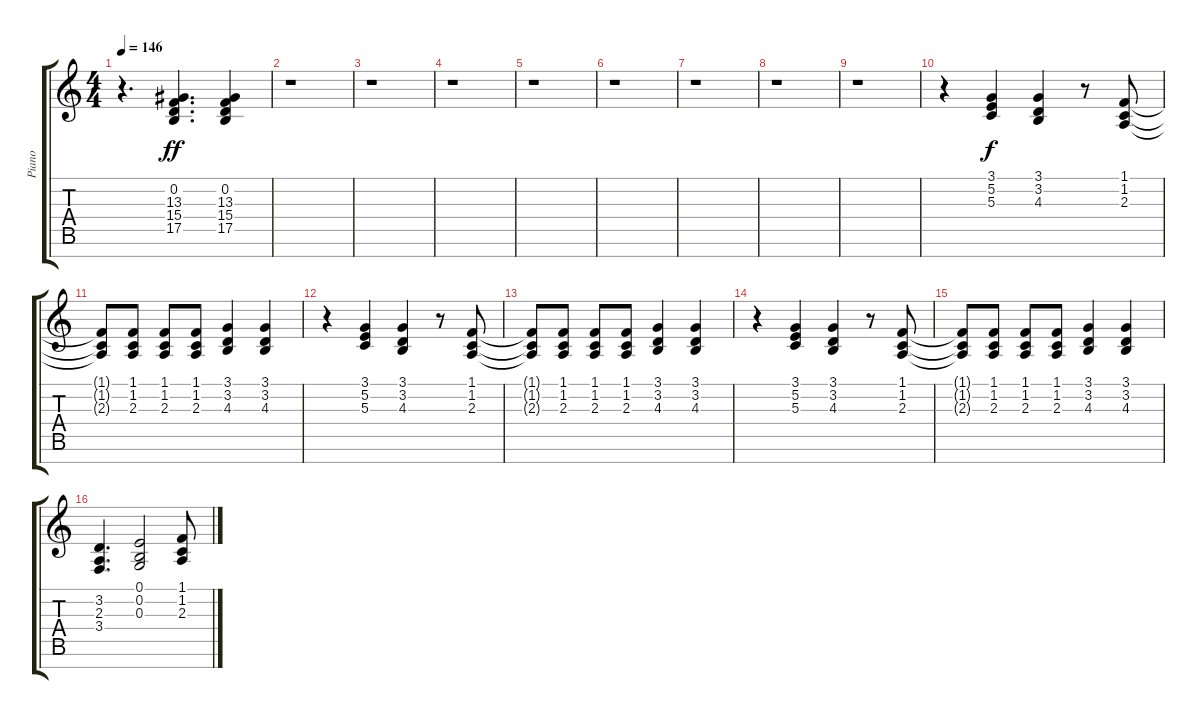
\track ("Piano" "Piano") {instrument brightacousticpiano}
\staff {score tabs}
\tuning (E4 B3 G3 D3 A2 E2 B1) {hide}
\ts (4 4)
\tempo 146
\clef g2
\ks c
r.4{d dy f} (0.2 13.3 15.4 17.5).4{d dy ff} (0.2 13.3 15.4 17.5).4 |
r.1 |
r.1 |
r.1 |
r.1 |
r.1 |
r.1 |
r.1 |
r.1 |
r.4 (3.1 5.2 5.3).4{dy f} (3.1 3.2 4.3).4 r.8 (1.1 1.2 2.3).8 |
(1.1{t} 1.2{t} 2.3{t}).8 (1.1 1.2 2.3).8 (1.1 1.2 2.3).8 (1.1 1.2 2.3).8 (3.1 3.2 4.3).4 (3.1 3.2 4.3).4 |
r.4 (3.1 5.2 5.3).4 (3.1 3.2 4.3).4 r.8 (1.1 1.2 2.3).8 |
(1.1{t} 1.2{t} 2.3{t}).8 (1.1 1.2 2.3).8 (1.1 1.2 2.3).8 (1.1 1.2 2.3).8 (3.1 3.2 4.3).4 (3.1 3.2 4.3).4 |
r.4 (3.1 5.2 5.3).4 (3.1 3.2 4.3).4 r.8 (1.1 1.2 2.3).8 |
(1.1{t} 1.2{t} 2.3{t}).8 (1.1 1.2 2.3).8 (1.1 1.2 2.3).8 (1.1 1.2 2.3).8 (3.1 3.2 4.3).4 (3.1 3.2 4.3).4 |
(3.2 2.3 3.4).4{d} (0.1 0.2 0.3).2 (1.1 1.2 2.3).8
